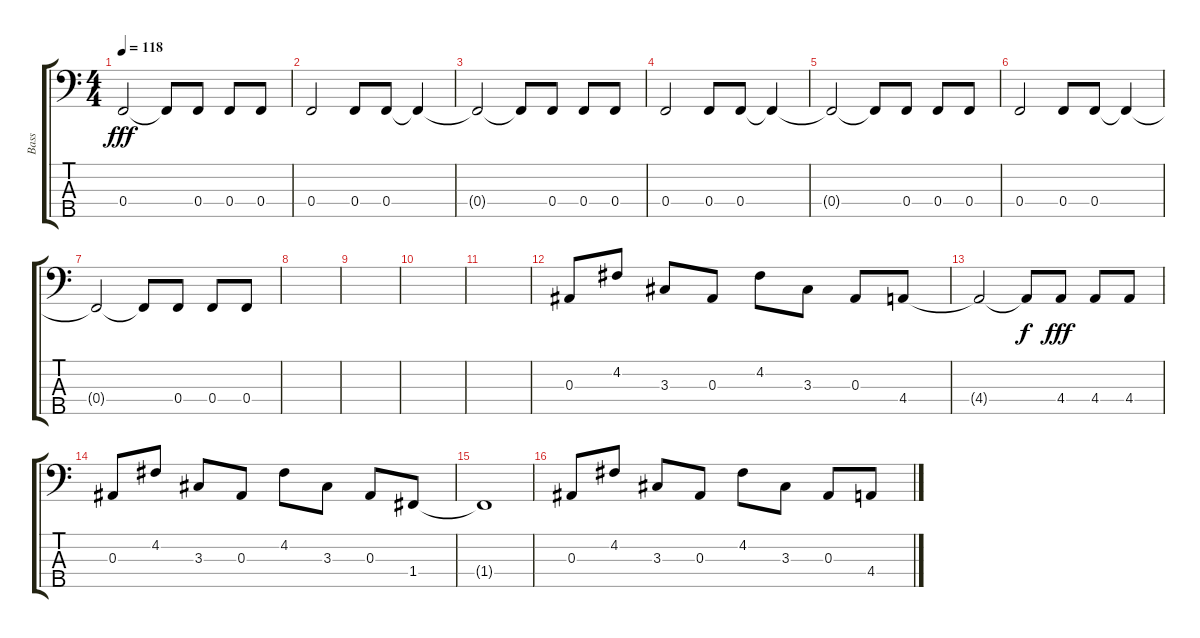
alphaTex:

\track ("Bass" "Bass") {instrument electricbassfinger}
\staff {score tabs}
\tuning (G2 D2 Bb1 F1 Bb0) {hide}
\ts (4 4)
\tempo 118
\clef f4
\ks c
0.4{t}.2{dy fff} 0.4{t}.8 0.4.8 0.4.8 0.4.8 |
0.4.2 0.4.8 0.4.8 0.4{t}.4 |
0.4{t}.2 0.4{t}.8 0.4.8 0.4.8 0.4.8 |
0.4.2 0.4.8 0.4.8 0.4{t}.4 |
0.4{t}.2 0.4{t}.8 0.4.8 0.4.8 0.4.8 |
0.4.2 0.4.8 0.4.8 0.4{t}.4 |
0.4{t}.2 0.4{t}.8 0.4.8 0.4.8 0.4.8 |
|
|
|
|
0.3.8 4.2.8 3.3.8 0.3.8 4.2.8 3.3.8 0.3.8 4.4.8 |
4.4{t}.2 4.4{t}.8{dy f} 4.4.8{dy fff} 4.4.8 4.4.8 |
0.3.8 4.2.8 3.3.8 0.3.8 4.2.8 3.3.8 0.3.8 1.4.8 |
1.4{t}.1 |
0.3.8 4.2.8 3.3.8 0.3.8 4.2.8 3.3.8 0.3.8 4.4.8
